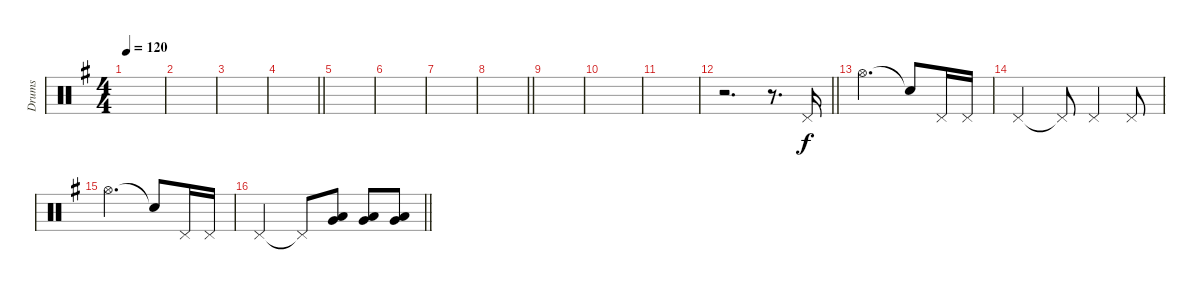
\track ("Drums" "Drums") {instrument percussion}
\staff
\articulation defaults
\ts (4 4)
\tempo 120
\clef neutral
\ks eminor
|
|
|
\barLineRight lightlight
|
\section ("" "")
|
|
|
\barLineRight lightlight
|
|
|
|
\barLineRight lightlight
r.2{d} r.8{d} "Pedal Hi-Hat (hit)".16 |
"Hi-Hat (open)".2{d} "Snare (hit)"{t}.8 "Pedal Hi-Hat (hit)".16 "Pedal Hi-Hat (hit)".16 |
"Pedal Hi-Hat (hit)".2 "Pedal Hi-Hat (hit)"{t}.8 "Pedal Hi-Hat (hit)".4 "Pedal Hi-Hat (hit)".8 |
"Hi-Hat (open)".2{d} "Snare (hit)"{t}.8 "Pedal Hi-Hat (hit)".16 "Pedal Hi-Hat (hit)".16 |
\barLineRight lightlight "Pedal Hi-Hat (hit)".2 "Pedal Hi-Hat (hit)"{t}.8
("Very Low Tom (hit)" "Low Floor Tom (hit)").8 ("Very Low Tom (hit)" "Low Floor Tom (hit)").8 ("Very Low Tom (hit)" "Low Floor Tom (hit)").8
